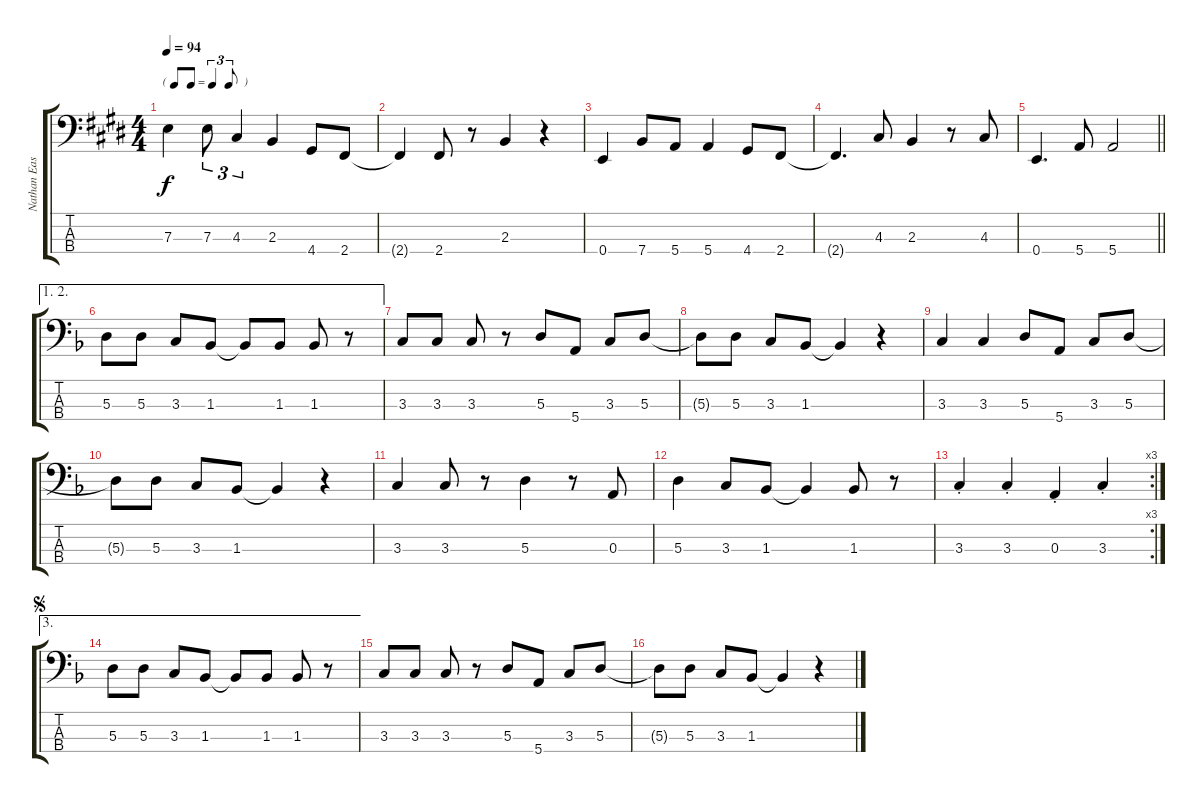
\track ("Nathan East - Acoustic Bass" "Nathan Eas") {instrument acousticbass}
\staff {score tabs}
\tuning (G2 D2 A1 E1) {hide}
\ts (4 4)
\tf triplet8th
\tempo 94
\clef f4
\ks c#minor
7.3.4{dy f} 7.3.8{tu (3 2)} 4.3.4{tu (3 2)} 2.3.4 4.4.8 2.4.8 |
\ks e
2.4{t}.4 2.4.8 r.8 2.3.4 r.4 |
\ks c#minor
0.4.4 7.4.8 5.4.8 5.4.4 4.4.8 2.4.8 |
2.4{t}.4{d} 4.3.8 2.3.4 r.8 4.3.8 |
\barLineRight lightlight
0.4.4{d} 5.4.8 5.4.2 |
\ae (1 2)
\ks f
5.3.8 5.3.8 3.3.8 1.3.8 1.3{t}.8 1.3.8 1.3.8 r.8 |
3.3.8 3.3.8 3.3.8 r.8 5.3.8 5.4.8 3.3.8 5.3.8 |
5.3{t}.8 5.3.8 3.3.8 1.3.8 1.3{t}.4 r.4 |
3.3.4 3.3.4 5.3.8 5.4.8 3.3.8 5.3.8 |
5.3{t}.8 5.3.8 3.3.8 1.3.8 1.3{t}.4 r.4 |
3.3.4 3.3.8 r.8 5.3.4 r.8 0.3.8 |
5.3.4 3.3.8 1.3.8 1.3{t}.4 1.3.8 r.8 |
\rc 3
3.3{st}.4 3.3{st}.4 0.3{st}.4 3.3{st}.4 |
\ae 3
\jump segno
5.3.8 5.3.8 3.3.8 1.3.8 1.3{t}.8 1.3.8 1.3.8 r.8 |
3.3.8 3.3.8 3.3.8 r.8 5.3.8 5.4.8 3.3.8 5.3.8 |
5.3{t}.8 5.3.8 3.3.8 1.3.8 1.3{t}.4 r.4
